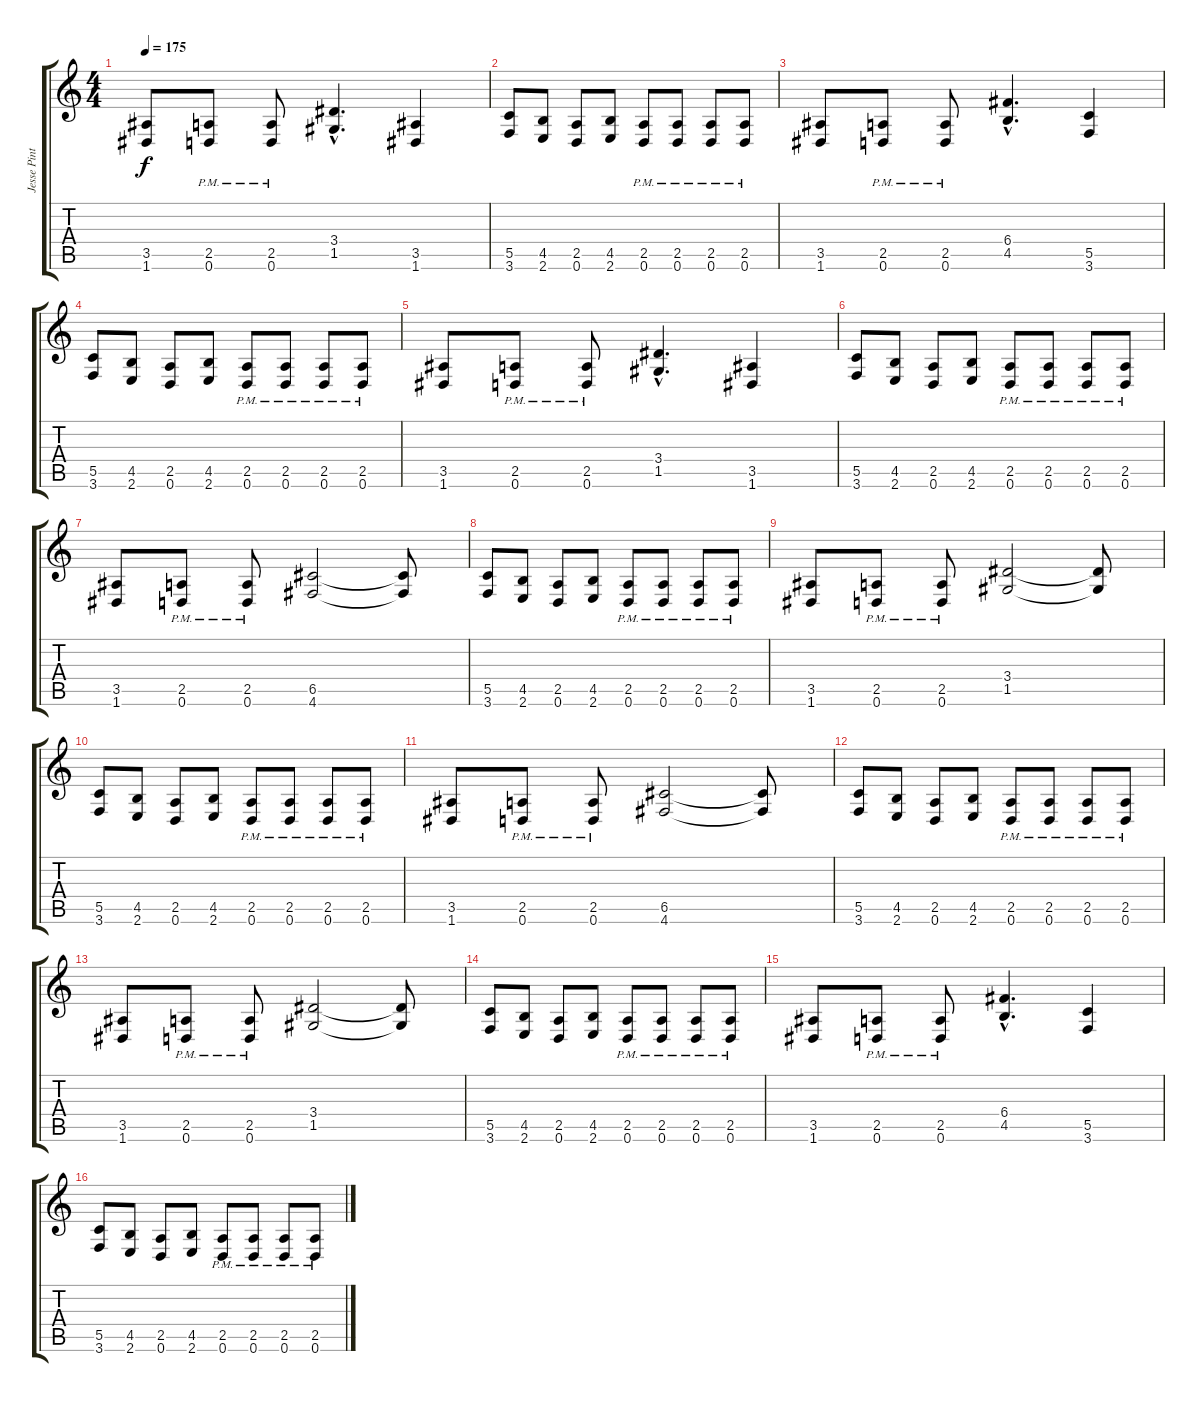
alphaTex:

\track ("Jesse Pintado (Guitar 2)" "Jesse Pint") {instrument distortionguitar}
\staff {score tabs}
\tuning (D4 A3 F3 C3 G2 D2) {hide}
\ts (4 4)
\tempo 175
\clef g2
\ks c
(3.5 1.6).8{dy f} (2.5{pm} 0.6).8 (2.5{pm} 0.6).8 (3.4{hac} 1.5{hac}).4{d} (3.5 1.6).4 |
(5.5 3.6).8 (4.5 2.6).8 (2.5 0.6).8 (4.5 2.6).8 (2.5{pm} 0.6).8 (2.5{pm} 0.6).8 (2.5{pm} 0.6).8 (2.5{pm} 0.6).8 |
(3.5 1.6).8 (2.5{pm} 0.6).8 (2.5{pm} 0.6).8 (6.4{hac} 4.5{hac}).4{d} (5.5 3.6).4 |
(5.5 3.6).8 (4.5 2.6).8 (2.5 0.6).8 (4.5 2.6).8 (2.5{pm} 0.6).8 (2.5{pm} 0.6).8 (2.5{pm} 0.6).8 (2.5{pm} 0.6).8 |
(3.5 1.6).8 (2.5{pm} 0.6).8 (2.5{pm} 0.6).8 (3.4{hac} 1.5{hac}).4{d} (3.5 1.6).4 |
(5.5 3.6).8 (4.5 2.6).8 (2.5 0.6).8 (4.5 2.6).8 (2.5{pm} 0.6).8 (2.5{pm} 0.6).8 (2.5{pm} 0.6).8 (2.5{pm} 0.6).8 |
(3.5 1.6).8 (2.5{pm} 0.6).8 (2.5{pm} 0.6).8 (6.5 4.6).2 (6.5{t} 4.6{t}).8 |
(5.5 3.6).8 (4.5 2.6).8 (2.5 0.6).8 (4.5 2.6).8 (2.5{pm} 0.6).8 (2.5{pm} 0.6).8 (2.5{pm} 0.6).8 (2.5{pm} 0.6).8 |
(3.5 1.6).8 (2.5{pm} 0.6).8 (2.5{pm} 0.6).8 (3.4 1.5).2 (3.4{t} 1.5{t}).8 |
(5.5 3.6).8 (4.5 2.6).8 (2.5 0.6).8 (4.5 2.6).8 (2.5{pm} 0.6).8 (2.5{pm} 0.6).8 (2.5{pm} 0.6).8 (2.5{pm} 0.6).8 |
(3.5 1.6).8 (2.5{pm} 0.6).8 (2.5{pm} 0.6).8 (6.5 4.6).2 (6.5{t} 4.6{t}).8 |
(5.5 3.6).8 (4.5 2.6).8 (2.5 0.6).8 (4.5 2.6).8 (2.5{pm} 0.6).8 (2.5{pm} 0.6).8 (2.5{pm} 0.6).8 (2.5{pm} 0.6).8 |
(3.5 1.6).8 (2.5{pm} 0.6).8 (2.5{pm} 0.6).8 (3.4 1.5).2 (3.4{t} 1.5{t}).8 |
(5.5 3.6).8 (4.5 2.6).8 (2.5 0.6).8 (4.5 2.6).8 (2.5{pm} 0.6).8 (2.5{pm} 0.6).8 (2.5{pm} 0.6).8 (2.5{pm} 0.6).8 |
(3.5 1.6).8 (2.5{pm} 0.6).8 (2.5{pm} 0.6).8 (6.4{hac} 4.5{hac}).4{d} (5.5 3.6).4 |
(5.5 3.6).8 (4.5 2.6).8 (2.5 0.6).8 (4.5 2.6).8 (2.5{pm} 0.6).8 (2.5{pm} 0.6).8 (2.5{pm} 0.6).8 (2.5{pm} 0.6).8
